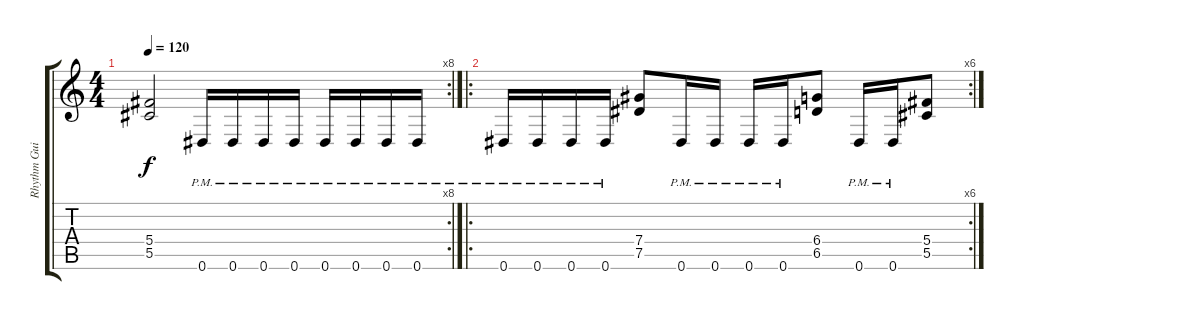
\track ("Rhythm Guitar" "Rhythm Gui") {instrument distortionguitar}
\staff {score tabs}
\tuning (Eb4 Bb3 Gb3 Db3 Ab2 Eb2) {hide}
\rc 8
\ts (4 4)
\tempo 120
\clef g2
\ks c
(5.4{t} 5.5{t}).2{dy f} 0.6{pm}.16 0.6{pm}.16 0.6{pm}.16 0.6{pm}.16 0.6{pm}.16 0.6{pm}.16 0.6{pm}.16 0.6{pm}.16 |
\ro
\rc 6
0.6{pm}.16 0.6{pm}.16 0.6{pm}.16 0.6{pm}.16 (7.4 7.5).8 0.6{pm}.16 0.6{pm}.16 0.6{pm}.16 0.6{pm}.16 (6.4 6.5).8 0.6{pm}.16 0.6{pm}.16 (5.4 5.5).8
